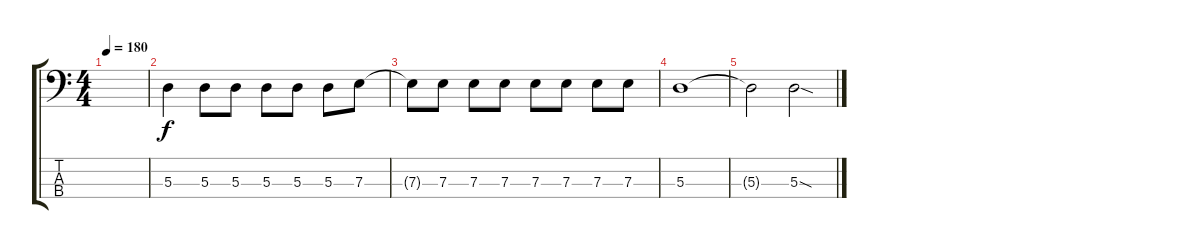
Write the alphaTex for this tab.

\track "" {instrument electricbassfinger}
\staff {score tabs}
\tuning (G2 D2 A1 E1) {hide}
\ts (4 4)
\tempo 180
\clef f4
\ks c
|
5.3.4 5.3.8 5.3.8 5.3.8 5.3.8 5.3.8 7.3.8 |
7.3{t}.8 7.3.8 7.3.8 7.3.8 7.3.8 7.3.8 7.3.8 7.3.8 |
5.3.1 |
5.3{t}.2 5.3{sod}.2
